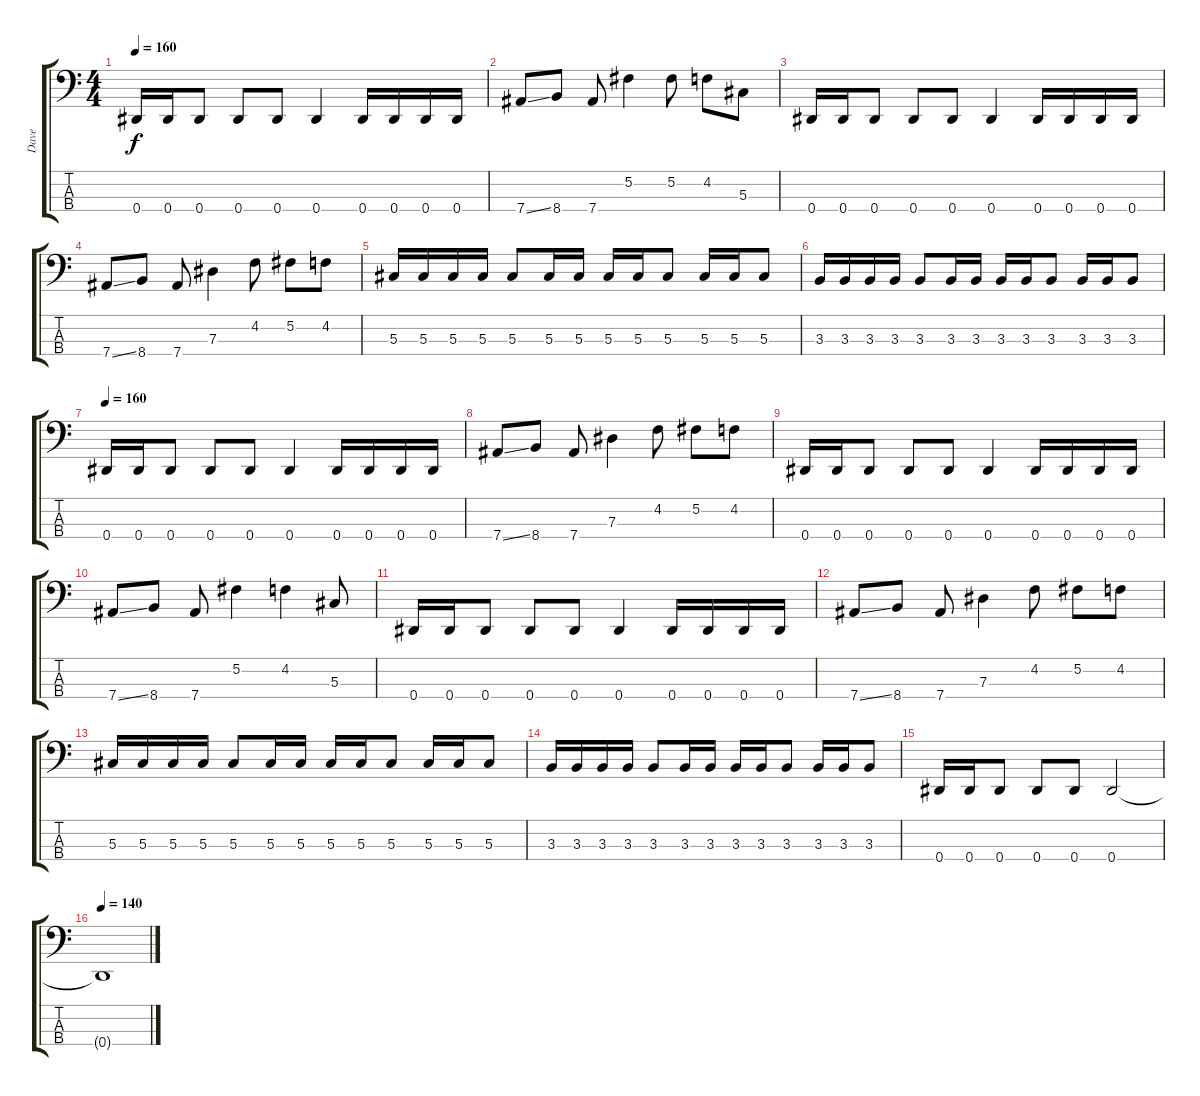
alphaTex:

\track ("Dave" "Dave") {instrument electricbasspick}
\staff {score tabs}
\tuning (Gb2 Db2 Ab1 Eb1) {hide}
\ts (4 4)
\tempo 160
\clef f4
\ks c
0.4.16{dy f} 0.4.16 0.4.8 0.4.8 0.4.8 0.4.4 0.4.16 0.4.16 0.4.16 0.4.16 |
7.4{ss}.8 8.4.8 7.4.8 5.2.4 5.2.8 4.2.8 5.3.8 |
0.4.16 0.4.16 0.4.8 0.4.8 0.4.8 0.4.4 0.4.16 0.4.16 0.4.16 0.4.16 |
7.4{ss}.8 8.4.8 7.4.8 7.3.4 4.2.8 5.2.8 4.2.8 |
5.3.16 5.3.16 5.3.16 5.3.16 5.3.8 5.3.16 5.3.16 5.3.16 5.3.16 5.3.8 5.3.16 5.3.16 5.3.8 |
3.3.16 3.3.16 3.3.16 3.3.16 3.3.8 3.3.16 3.3.16 3.3.16 3.3.16 3.3.8 3.3.16 3.3.16 3.3.8 |
\tempo 160
0.4.16 0.4.16 0.4.8 0.4.8 0.4.8 0.4.4 0.4.16 0.4.16 0.4.16 0.4.16 |
7.4{ss}.8 8.4.8 7.4.8 7.3.4 4.2.8 5.2.8 4.2.8 |
0.4.16 0.4.16 0.4.8 0.4.8 0.4.8 0.4.4 0.4.16 0.4.16 0.4.16 0.4.16 |
7.4{ss}.8 8.4.8 7.4.8 5.2.4 4.2.4 5.3.8 |
0.4.16 0.4.16 0.4.8 0.4.8 0.4.8 0.4.4 0.4.16 0.4.16 0.4.16 0.4.16 |
7.4{ss}.8 8.4.8 7.4.8 7.3.4 4.2.8 5.2.8 4.2.8 |
5.3.16 5.3.16 5.3.16 5.3.16 5.3.8 5.3.16 5.3.16 5.3.16 5.3.16 5.3.8 5.3.16 5.3.16 5.3.8 |
3.3.16 3.3.16 3.3.16 3.3.16 3.3.8 3.3.16 3.3.16 3.3.16 3.3.16 3.3.8 3.3.16 3.3.16 3.3.8 |
0.4.16 0.4.16 0.4.8 0.4.8 0.4.8 0.4.2 |
\tempo 140
0.4{t}.1
